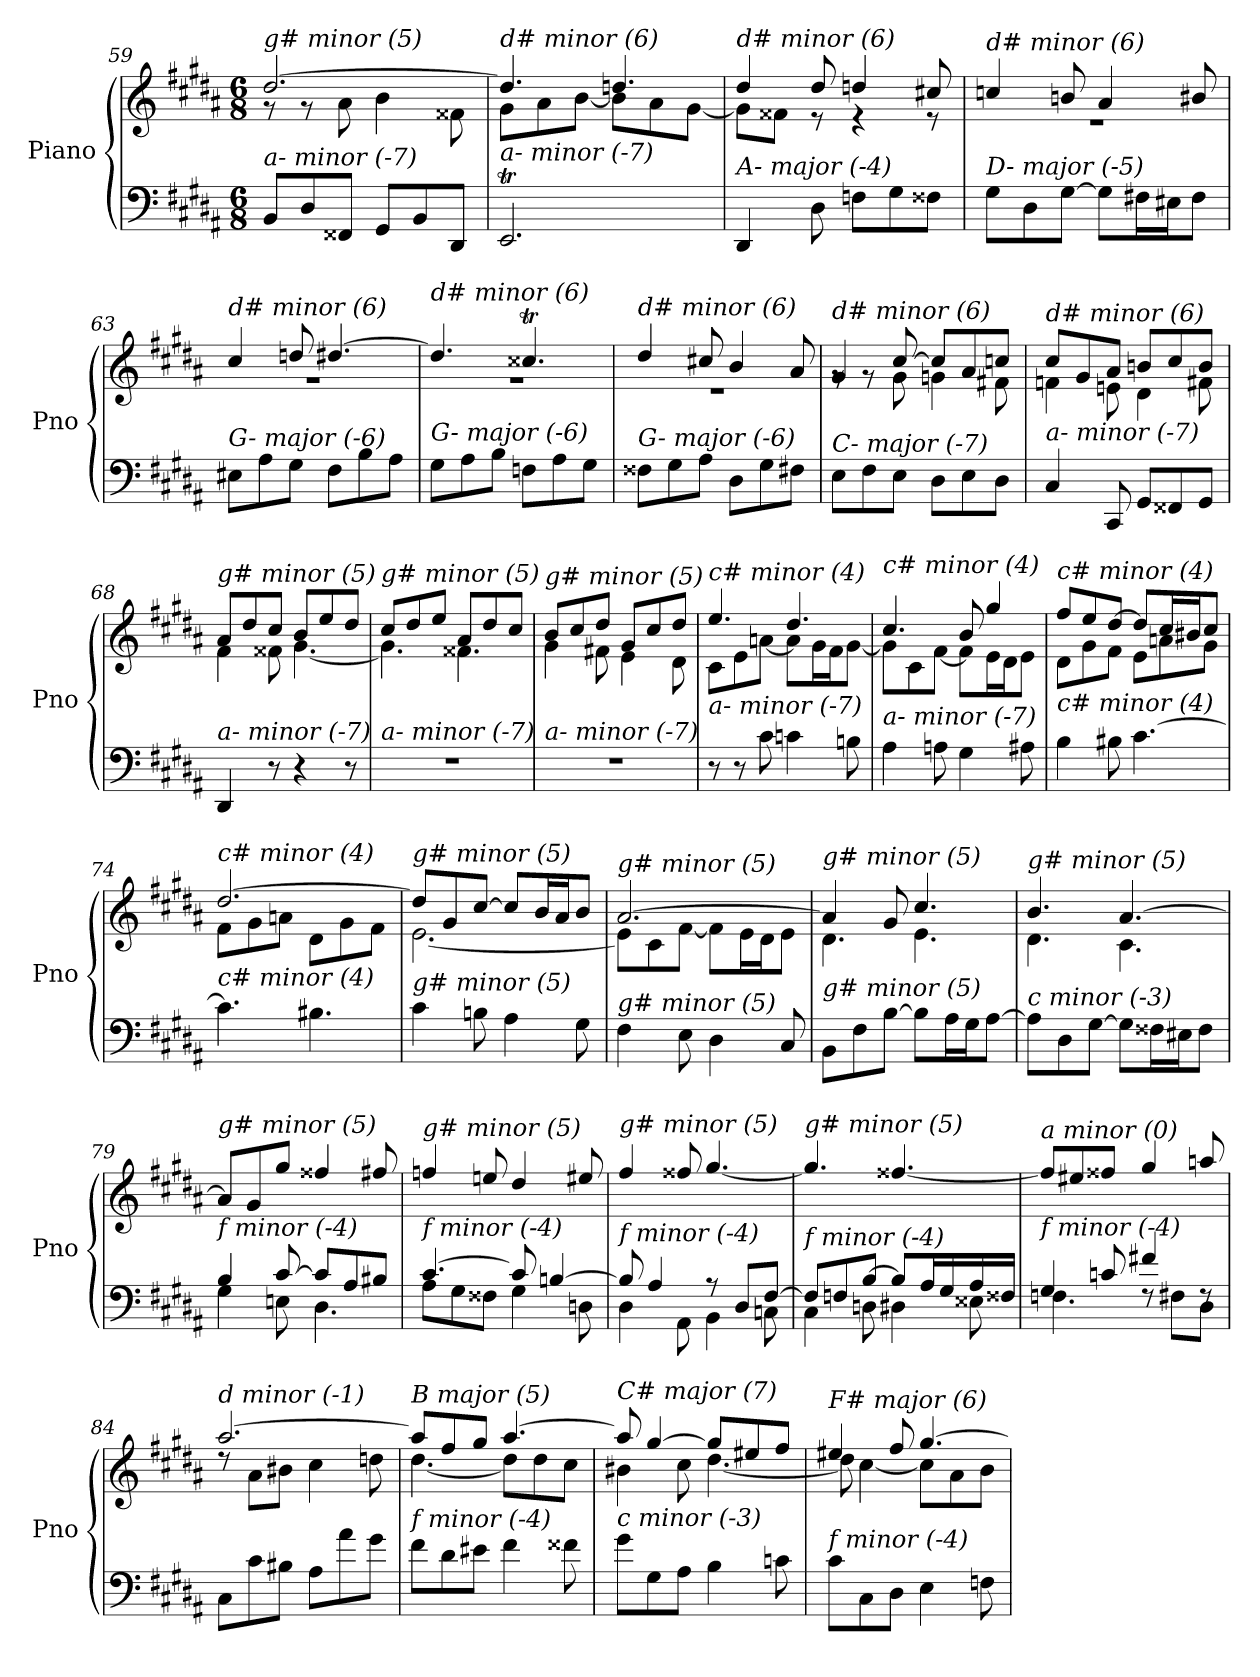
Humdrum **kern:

**kern	**kern
*part1	*part1
*staff2	*staff1
*I"Piano	*
*I'Pno	*
*clefF4	*clefG2
*k[f#c#g#d#a#]	*k[f#c#g#d#a#]
*M6/8	*M6/8
=59	=59
*	*^
!	!LO:TX:i:t=g# minor (5)	!
!LO:TX:i:t=a- minor (-7)	!	!
8BB/L	[2.dd#/	8r
8D#/	.	8r
8FF##X/J	.	8a#\
8GG#/L	.	4b\
8BB/	.	.
8DD#/J	.	8f##X\
=60	=60	=60
!	!LO:TX:i:t=d# minor (6)	!
!LO:TX:i:t=a- minor (-7)	!	!
2.EET/	4.dd#/]	8g#\L
.	.	8a#\
.	.	[8b\J
.	4.ddni/	8b\L]
.	.	8a#\
.	.	[8g#\J
!!LO:PB:g=z	!!
=61	=61	=61
!	!LO:TX:i:t=d# minor (6)	!
!LO:TX:i:t=A- major (-4)	!	!
4DD#/	4dd#/	8g#\L]
.	.	8f##X\J
8D#\	8dd#/	8r
8Fni\L	4ddni/	4r
8G#\	.	.
8F##X\J	8cc#X/	8r
=62	=62	=62
!	!LO:TX:i:t=d# minor (6)	!
!LO:TX:i:t=D- major (-5)	!	!
8G#\L	4ccni/	2.r
8D#\	.	.
[8G#\J	8bn/	.
8G#\L]	4a#/	.
16F#X\L	.	.
16E#X\J	.	.
8F#\J	8b#Xj/	.
=63	=63	=63
!	!LO:TX:i:t=d# minor (6)	!
!LO:TX:i:t=G- major (-6)	!	!
8E#X\L	4cc#/	2.r
8A#\	.	.
8G#\J	8ddni/	.
8F#\L	[4.dd#/	.
8B\	.	.
8A#\J	.	.
=64	=64	=64
!	!LO:TX:i:t=d# minor (6)	!
!LO:TX:i:t=G- major (-6)	!	!
8G#\L	4.dd#/]	2.r
8A#\	.	.
8B\J	.	.
8Fni\L	4.cc##Xtj/	.
8A#\	.	.
8G#\J	.	.
=65	=65	=65
!	!LO:TX:i:t=d# minor (6)	!
!LO:TX:i:t=G- major (-6)	!	!
8F##Xj\L	4dd#/	2.r
8G#\	.	.
8A#\J	8cc#X/	.
8D#\L	4b/	.
8G#\	.	.
8F#X\J	8a#/	.
!!LO:LB:g=z	!!
=66	=66	=66
!	!LO:TX:i:t=d# minor (6)	!
!LO:TX:i:t=C- major (-7)	!	!
8E\L	4g#/	8rg
8F#\	.	8rg
8E\J	[8cc#/	8g#\
8D#\L	8cc#/L]	4gni\
8E\	8a#/	.
8D#\J	8ccni/J	8f#X\
=67	=67	=67
!	!LO:TX:i:t=d# minor (6)	!
!LO:TX:i:t=a- minor (-7)	!	!
4C#/	8cc#/L	4fni\
.	8g#/	.
8CC#/	8a#/J	8en\
8GG#/L	8bn/L	4d#\
8FF##X/	8cc#/	.
8GG#/J	8b/J	8f#Xi\
=68	=68	=68
!	!LO:TX:i:t=g# minor (5)	!
!LO:TX:i:t=a- minor (-7)	!	!
4DD#/	8a#/L	4f#\
.	8dd#/	.
8r	8cc#/J	8f##X\
4r	8b/L	[4.g#\
.	8ee/	.
8r	8dd#/J	.
=69	=69	=69
!	!LO:TX:i:t=g# minor (5)	!
!LO:TX:i:t=a- minor (-7)	!	!
2.r	8cc#/L	4.g#\]
.	8dd#/	.
.	8ee/J	.
.	8a#/L	4.f##X\
.	8dd#/	.
.	8cc#/J	.
=70	=70	=70
!	!LO:TX:i:t=g# minor (5)	!
!LO:TX:i:t=a- minor (-7)	!	!
2.r	8b/L	4g#\
.	8cc#/	.
.	8dd#/J	8f#X\
.	8g#/L	4e\
.	8cc#/	.
.	8dd#/J	8d#\
!!LO:LB:g=z	!!
=71	=71	=71
!	!LO:TX:i:t=c# minor (4)	!
!LO:TX:i:t=a- minor (-7)	!	!
8r	4.ee/	8c#\L
8r	.	8e\
8c#\	.	[8an\J
4cni\	4.dd#/	8a\L]
.	.	16g#\L
.	.	16f#\J
8Bn\	.	[8g#\J
=72	=72	=72
!	!LO:TX:i:t=c# minor (4)	!
!LO:TX:i:t=a- minor (-7)	!	!
4A#\	4.cc#/	8g#\L]
.	.	8c#\
8An\	.	[8f#\J
4G#\	8b/	8f#\L]
.	4gg#/	16e\L
.	.	16d#\J
8A#X\	.	8e\J
=73	=73	=73
!	!LO:TX:i:t=c# minor (4)	!
!LO:TX:i:t=c# minor (4)	!	!
4B\	8ff#/L	8d#\L
.	8ee/	8g#\
8B#X\	[8dd#/J	8f#\J
[4.c#\	8dd#/L]	8e\L
.	16cc#/L	8an\
.	16b#X/J	.
.	8cc#/J	8g#\J
=74	=74	=74
!	!LO:TX:i:t=c# minor (4)	!
!LO:TX:i:t=c# minor (4)	!	!
4.c#\]	[2.dd#/	8f#\L
.	.	8g#\
.	.	8an\J
4.B#X\	.	8d#\L
.	.	8g#\
.	.	8f#\J
=75	=75	=75
!	!LO:TX:i:t=g# minor (5)	!
!LO:TX:i:t=g# minor (5)	!	!
4c#\	8dd#/L]	[2.e\
.	8g#/	.
8Bn\	[8cc#/J	.
4A#\	8cc#/L]	.
.	16b/L	.
.	16a#/J	.
8G#\	8b/J	.
!!LO:LB:g=z	!!
=76	=76	=76
!	!LO:TX:i:t=g# minor (5)	!
!LO:TX:i:t=g# minor (5)	!	!
4F#\	[2.a#/	8e\L]
.	.	8c#\
8E\	.	[8f#\J
4D#\	.	8f#\L]
.	.	16e\L
.	.	16d#\J
8C#/	.	8e\J
=77	=77	=77
!	!LO:TX:i:t=g# minor (5)	!
!LO:TX:i:t=g# minor (5)	!	!
8BB\L	4a#/]	4.d#\
8F#\	.	.
[8B\J	8g#/	.
8B\L]	4.cc#/	4.e\
16A#\L	.	.
16G#\J	.	.
[8A#\J	.	.
=78	=78	=78
!	!LO:TX:i:t=g# minor (5)	!
!LO:TX:i:t=c minor (-3)	!	!
8A#\L]	4.b/	4.d#\
8D#\	.	.
[8G#\J	.	.
8G#\L]	[4.a#/	4.c#\
16F##X\L	.	.
16E#X\J	.	.
8F##\J	.	.
*	*v	*v
=79	=79
*^	*
!	!	!LO:TX:i:t=g# minor (5)
!LO:TX:i:t=f minor (-4)	!	!
4B/	4G#\	8a#/L]
.	.	8g#/
[8c#/	8En\	8gg#/J
8c#/L]	4.D#\	4ff##X/
8A#/	.	.
8B#Xj/J	.	8ff#X/
=80	=80	=80
!	!	!LO:TX:i:t=g# minor (5)
!LO:TX:i:t=f minor (-4)	!	!
[4.c#/	8A#\L	4ffni/
.	8G#\	.
.	8F##X\J	8een/
8c#/]	4G#\	4dd#/
[4Bn/	.	.
.	8Dni\	8ee#Xj/
!!LO:LB:g=z
=81	=81	=81
!	!	!LO:TX:i:t=g# minor (5)
!LO:TX:i:t=f minor (-4)	!	!
8B/]	4D#\	4ff#/
4A#/	.	.
.	8AA#\	8ff##X/
8r	4BB\	[4.gg#/
8D#/L	.	.
[8F#/J	8Cni\	.
=82	=82	=82
!	!	!LO:TX:i:t=g# minor (5)
!LO:TX:i:t=f minor (-4)	!	!
8F#/L]	4C#\	4.gg#/]
8Fni/	.	.
[8B/J	8Dni\	.
8B/L]	4D#\	[4.ff##X/
16A#/L	.	.
16G#/	.	.
16A#/	8E##Xi\	.
16F##X/JJ	.	.
=83	=83	=83
!	!	!LO:TX:i:t=a minor (0)
!LO:TX:i:t=f minor (-4)	!	!
4G#/	4.Fni\	8ff##/L]
.	.	8ee#X/
8cni/	.	8ff##X/J
4f#Xi/	8rF	4gg#/
.	8F#i\L	.
8rF	8D#\J	8aani/
=84	=84	=84
*	*	*^
!	!	!LO:TX:i:t=d minor (-1)	!
!LO:TX:i:t=f minor (-4)	!	!	!
*v	*v	*	*
8C#\L	[2.aa#/	8rdd
8c#\	.	8a#\L
8B#Xj\J	.	8b#Xj\J
8A#\L	.	4cc#\
8a#\	.	.
8g#\J	.	8ddni\
=85	=85	=85
!	!LO:TX:i:t=B major (5)	!
!LO:TX:i:t=f minor (-4)	!	!
8f#\L	8aa#/L]	[4.dd#\
8d#\	8ff#/	.
8e#X\J	8gg#/J	.
4f#\	[4.aa#/	8dd#\L]
.	.	8dd#\
8f##X\	.	8cc#\J
!!LO:LB:g=z	!!
=86	=86	=86
!	!LO:TX:i:t=C# major (7)	!
!LO:TX:i:t=c minor (-3)	!	!
8g#\L	8aa#/]	4b#X\
8G#\	[4gg#/	.
8A#\J	.	8cc#\
4B\	8gg#/L]	[4.dd#\
.	8ee#X/	.
8cni\	8ff#/J	.
=87	=87	=87
!	!LO:TX:i:t=F# major (6)	!
!LO:TX:i:t=f minor (-4)	!	!
8c#\L	4ee#X/	8dd#\]
8C#\	.	[4cc#\
8D#\J	8ff#/	.
4E\	[4.gg#/	8cc#\L]
.	.	8a#\
8Fni\	.	8b\J
*	*v	*v
=	=
*-	*-
